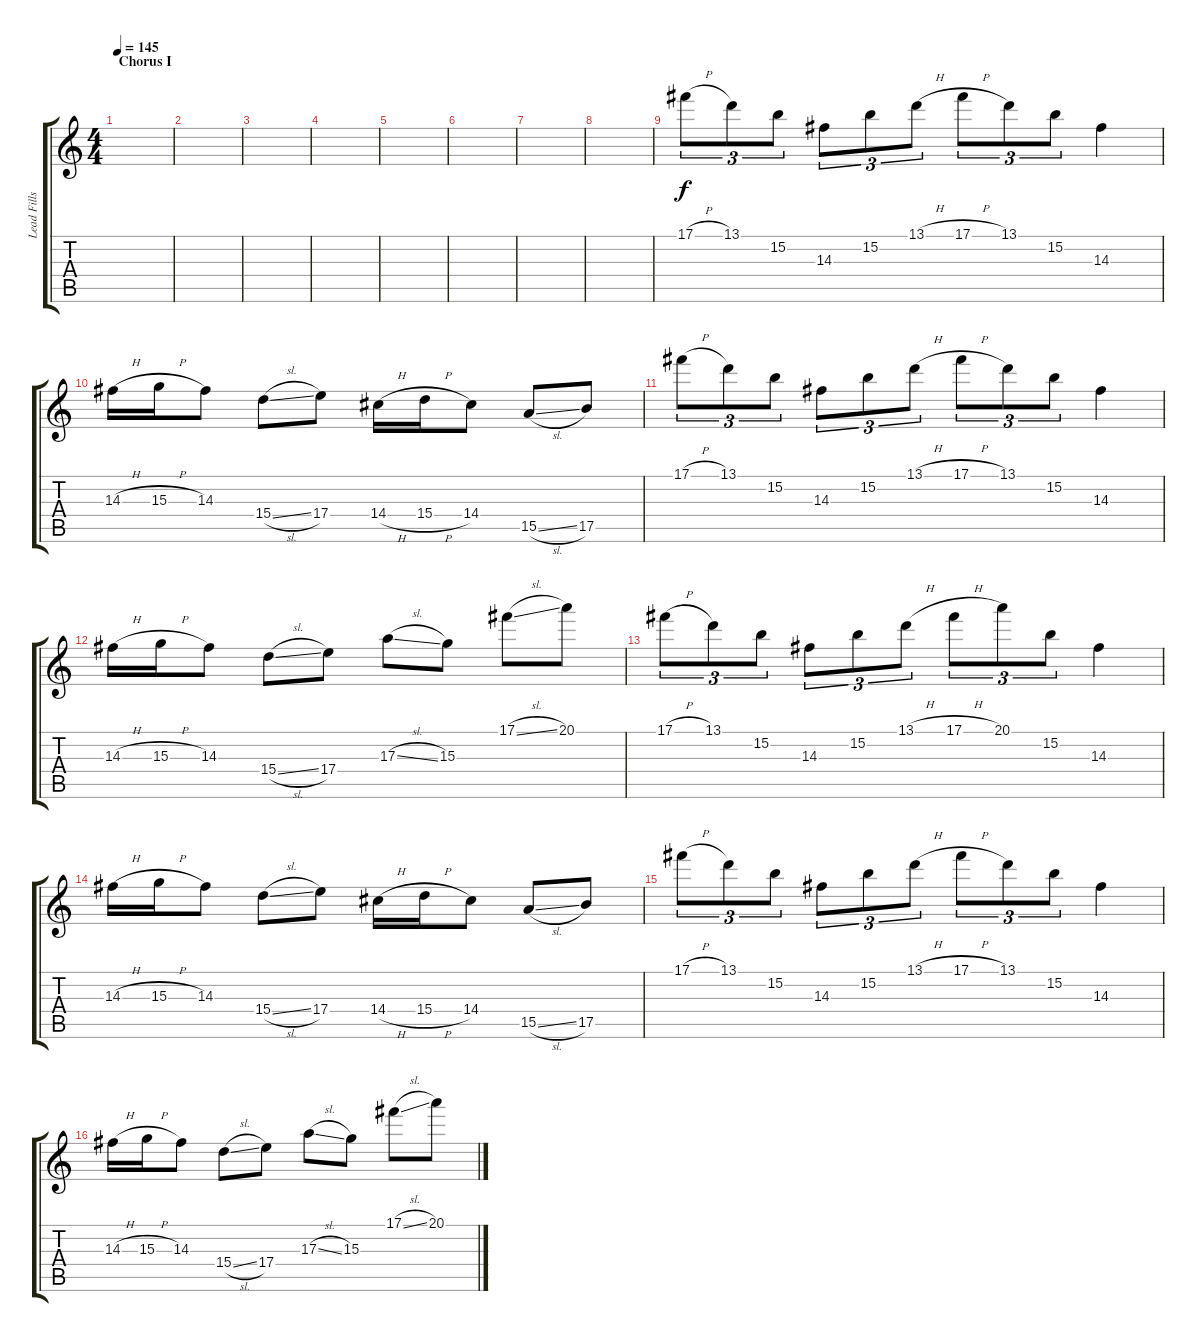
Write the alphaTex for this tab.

\track ("Lead Fills" "Lead Fills") {instrument distortionguitar}
\staff {score tabs}
\tuning (Db4 Ab3 E3 B2 Gb2 B1) {hide}
\ts (4 4)
\section ("" "Chorus I")
\tempo 145
\clef g2
\ks c
|
|
|
|
|
|
|
|
17.1{h}.8{tu (3 2)} 13.1.8{tu (3 2)} 15.2.8{tu (3 2)} 14.3.8{tu (3 2)} 15.2.8{tu (3 2)} 13.1{h}.8{tu (3 2)} 17.1{h}.8{tu (3 2)} 13.1.8{tu (3 2)} 15.2.8{tu (3 2)} 14.3.4 |
14.3{h}.16 15.3{h}.16 14.3.8 15.4{sl}.8 17.4.8 14.4{h}.16 15.4{h}.16 14.4.8 15.5{sl}.8 17.5.8 |
17.1{h}.8{tu (3 2)} 13.1.8{tu (3 2)} 15.2.8{tu (3 2)} 14.3.8{tu (3 2)} 15.2.8{tu (3 2)} 13.1{h}.8{tu (3 2)} 17.1{h}.8{tu (3 2)} 13.1.8{tu (3 2)} 15.2.8{tu (3 2)} 14.3.4 |
14.3{h}.16 15.3{h}.16 14.3.8 15.4{sl}.8 17.4.8 17.3{sl}.8 15.3.8 17.1{sl}.8 20.1.8 |
17.1{h}.8{tu (3 2)} 13.1.8{tu (3 2)} 15.2.8{tu (3 2)} 14.3.8{tu (3 2)} 15.2.8{tu (3 2)} 13.1{h}.8{tu (3 2)} 17.1{h}.8{tu (3 2)} 20.1.8{tu (3 2)} 15.2.8{tu (3 2)} 14.3.4 |
14.3{h}.16 15.3{h}.16 14.3.8 15.4{sl}.8 17.4.8 14.4{h}.16 15.4{h}.16 14.4.8 15.5{sl}.8 17.5.8 |
17.1{h}.8{tu (3 2)} 13.1.8{tu (3 2)} 15.2.8{tu (3 2)} 14.3.8{tu (3 2)} 15.2.8{tu (3 2)} 13.1{h}.8{tu (3 2)} 17.1{h}.8{tu (3 2)} 13.1.8{tu (3 2)} 15.2.8{tu (3 2)} 14.3.4 |
14.3{h}.16 15.3{h}.16 14.3.8 15.4{sl}.8 17.4.8 17.3{sl}.8 15.3.8 17.1{sl}.8 20.1.8
